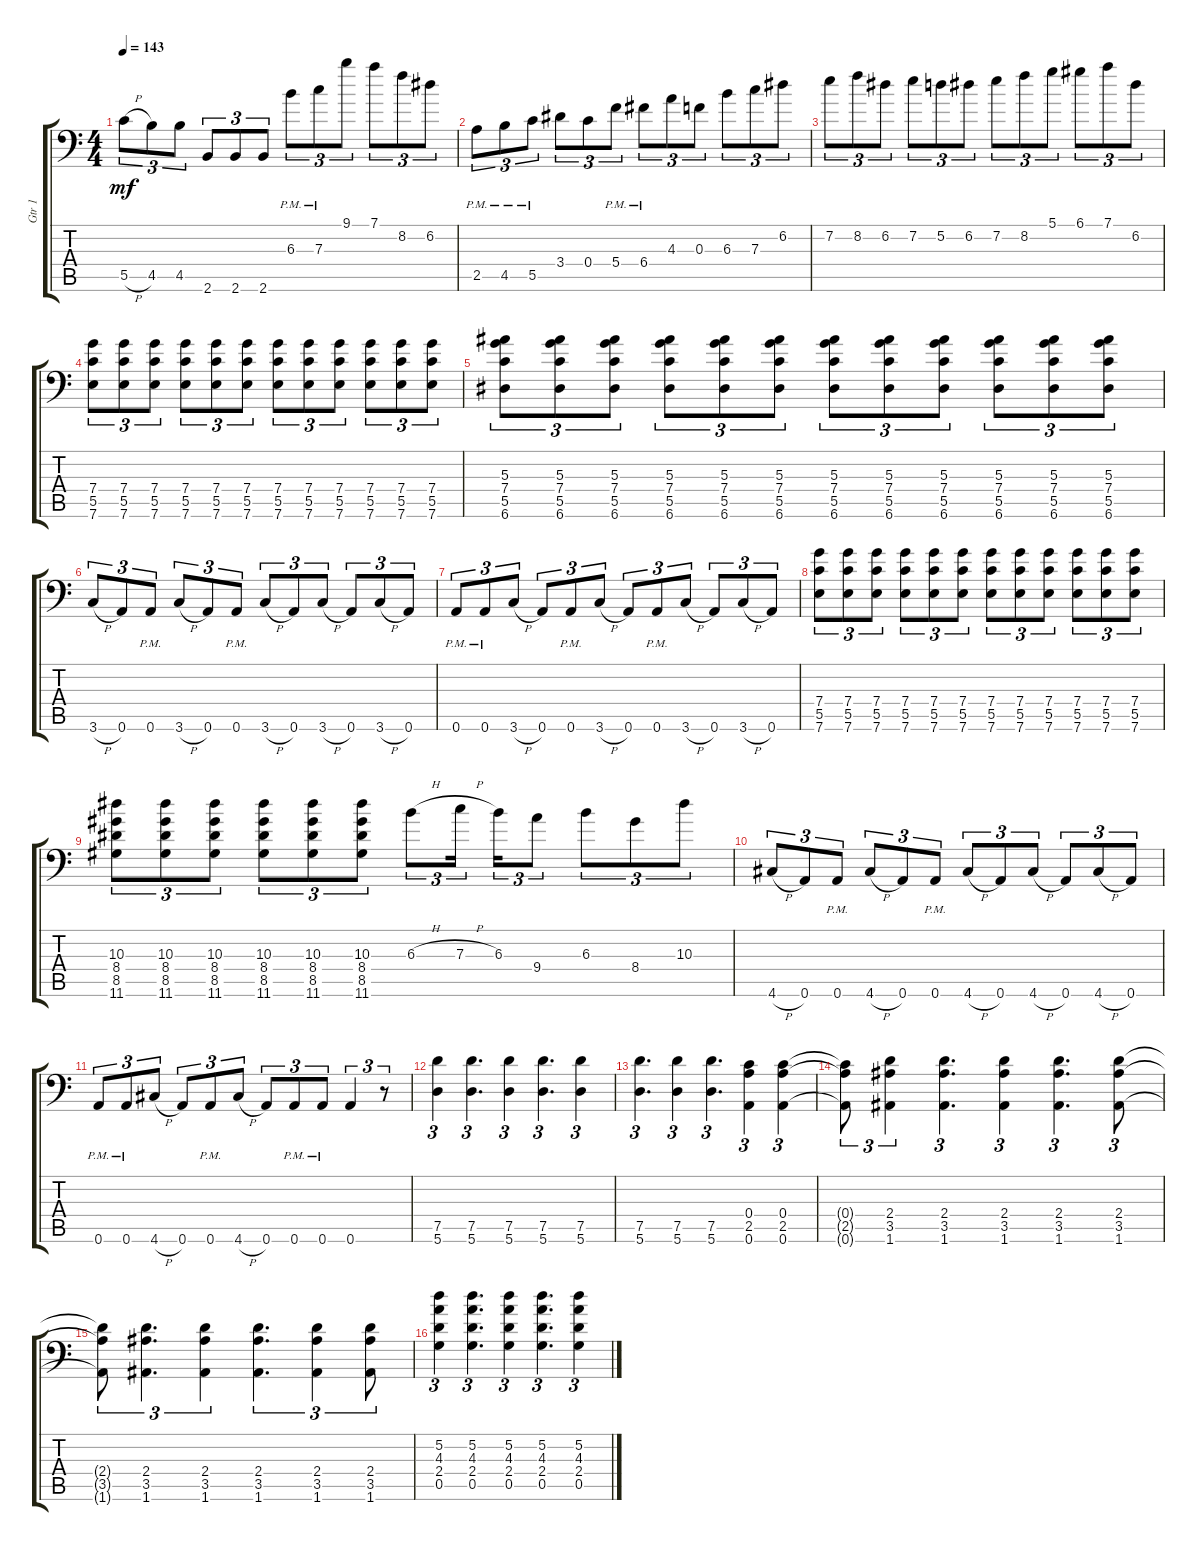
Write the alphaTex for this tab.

\track ("Gtr 1" "Gtr 1") {instrument electricguitarclean}
\staff {score tabs}
\tuning (D4 A3 F3 C3 G2 A1) {hide}
\ts (4 4)
\tempo 143
\clef f4
\ks c
5.5{h}.8{tu (3 2) dy mf} 4.5.8{tu (3 2)} 4.5.8{tu (3 2)} 2.6.8{tu (3 2)} 2.6.8{tu (3 2)} 2.6.8{tu (3 2)} 6.3{pm}.8{tu (3 2)} 7.3{pm}.8{tu (3 2)} 9.1.8{tu (3 2)} 7.1.8{tu (3 2)} 8.2.8{tu (3 2)} 6.2.8{tu (3 2)} |
2.5{pm}.8{tu (3 2)} 4.5{pm}.8{tu (3 2)} 5.5{pm}.8{tu (3 2)} 3.4.8{tu (3 2)} 0.4.8{tu (3 2)} 5.4{pm}.8{tu (3 2)} 6.4{pm}.8{tu (3 2)} 4.3.8{tu (3 2)} 0.3.8{tu (3 2)} 6.3.8{tu (3 2)} 7.3.8{tu (3 2)} 6.2.8{tu (3 2)} |
7.2.8{tu (3 2)} 8.2.8{tu (3 2)} 6.2.8{tu (3 2)} 7.2.8{tu (3 2)} 5.2.8{tu (3 2)} 6.2.8{tu (3 2)} 7.2.8{tu (3 2)} 8.2.8{tu (3 2)} 5.1.8{tu (3 2)} 6.1.8{tu (3 2)} 7.1.8{tu (3 2)} 6.2.8{tu (3 2)} |
(7.4 5.5 7.6).8{tu (3 2)} (7.4 5.5 7.6).8{tu (3 2)} (7.4 5.5 7.6).8{tu (3 2)} (7.4 5.5 7.6).8{tu (3 2)} (7.4 5.5 7.6).8{tu (3 2)} (7.4 5.5 7.6).8{tu (3 2)} (7.4 5.5 7.6).8{tu (3 2)} (7.4 5.5 7.6).8{tu (3 2)} (7.4 5.5 7.6).8{tu (3 2)} (7.4 5.5 7.6).8{tu (3 2)} (7.4 5.5 7.6).8{tu (3 2)} (7.4 5.5 7.6).8{tu (3 2)} |
(5.3 7.4 5.5 6.6).8{tu (3 2)} (5.3 7.4 5.5 6.6).8{tu (3 2)} (5.3 7.4 5.5 6.6).8{tu (3 2)} (5.3 7.4 5.5 6.6).8{tu (3 2)} (5.3 7.4 5.5 6.6).8{tu (3 2)} (5.3 7.4 5.5 6.6).8{tu (3 2)} (5.3 7.4 5.5 6.6).8{tu (3 2)} (5.3 7.4 5.5 6.6).8{tu (3 2)} (5.3 7.4 5.5 6.6).8{tu (3 2)} (5.3 7.4 5.5 6.6).8{tu (3 2)} (5.3 7.4 5.5 6.6).8{tu (3 2)} (5.3 7.4 5.5 6.6).8{tu (3 2)} |
3.6{h}.8{tu (3 2)} 0.6.8{tu (3 2)} 0.6{pm}.8{tu (3 2)} 3.6{h}.8{tu (3 2)} 0.6.8{tu (3 2)} 0.6{pm}.8{tu (3 2)} 3.6{h}.8{tu (3 2)} 0.6.8{tu (3 2)} 3.6{h}.8{tu (3 2)} 0.6.8{tu (3 2)} 3.6{h}.8{tu (3 2)} 0.6.8{tu (3 2)} |
0.6{pm}.8{tu (3 2)} 0.6{pm}.8{tu (3 2)} 3.6{h}.8{tu (3 2)} 0.6.8{tu (3 2)} 0.6{pm}.8{tu (3 2)} 3.6{h}.8{tu (3 2)} 0.6.8{tu (3 2)} 0.6{pm}.8{tu (3 2)} 3.6{h}.8{tu (3 2)} 0.6.8{tu (3 2)} 3.6{h}.8{tu (3 2)} 0.6.8{tu (3 2)} |
(7.4 5.5 7.6).8{tu (3 2)} (7.4 5.5 7.6).8{tu (3 2)} (7.4 5.5 7.6).8{tu (3 2)} (7.4 5.5 7.6).8{tu (3 2)} (7.4 5.5 7.6).8{tu (3 2)} (7.4 5.5 7.6).8{tu (3 2)} (7.4 5.5 7.6).8{tu (3 2)} (7.4 5.5 7.6).8{tu (3 2)} (7.4 5.5 7.6).8{tu (3 2)} (7.4 5.5 7.6).8{tu (3 2)} (7.4 5.5 7.6).8{tu (3 2)} (7.4 5.5 7.6).8{tu (3 2)} |
(10.3 8.4 8.5 11.6).8{tu (3 2)} (10.3 8.4 8.5 11.6).8{tu (3 2)} (10.3 8.4 8.5 11.6).8{tu (3 2)} (10.3 8.4 8.5 11.6).8{tu (3 2)} (10.3 8.4 8.5 11.6).8{tu (3 2)} (10.3 8.4 8.5 11.6).8{tu (3 2)} 6.3{h}.8{tu (3 2)} 7.3{h}.16{tu (3 2) beam splitsecondary} 6.3.16{tu (3 2)} 9.4.8{tu (3 2)} 6.3.8{tu (3 2)} 8.4.8{tu (3 2)} 10.3.8{tu (3 2)} |
4.6{h}.8{tu (3 2)} 0.6.8{tu (3 2)} 0.6{pm}.8{tu (3 2)} 4.6{h}.8{tu (3 2)} 0.6.8{tu (3 2)} 0.6{pm}.8{tu (3 2)} 4.6{h}.8{tu (3 2)} 0.6.8{tu (3 2)} 4.6{h}.8{tu (3 2)} 0.6.8{tu (3 2)} 4.6{h}.8{tu (3 2)} 0.6.8{tu (3 2)} |
0.6{pm}.8{tu (3 2)} 0.6{pm}.8{tu (3 2)} 4.6{h}.8{tu (3 2)} 0.6.8{tu (3 2)} 0.6{pm}.8{tu (3 2)} 4.6{h}.8{tu (3 2)} 0.6.8{tu (3 2)} 0.6{pm}.8{tu (3 2)} 0.6{pm}.8{tu (3 2)} 0.6.4{tu (3 2)} r.8{tu (3 2)} |
(7.5 5.6).4{tu (3 2)} (7.5 5.6).4{d tu (3 2)} (7.5 5.6).4{tu (3 2)} (7.5 5.6).4{d tu (3 2)} (7.5 5.6).4{tu (3 2)} |
(7.5 5.6).4{d tu (3 2)} (7.5 5.6).4{tu (3 2)} (7.5 5.6).4{d tu (3 2)} (0.4 2.5 0.6).4{tu (3 2)} (0.4 2.5 0.6).4{tu (3 2)} |
(0.4{t} 2.5{t} 0.6{t}).8{tu (3 2)} (2.4 3.5 1.6).4{tu (3 2)} (2.4 3.5 1.6).4{d tu (3 2)} (2.4 3.5 1.6).4{tu (3 2)} (2.4 3.5 1.6).4{d tu (3 2)} (2.4 3.5 1.6).8{tu (3 2)} |
(2.4{t} 3.5{t} 1.6{t}).8{tu (3 2)} (2.4 3.5 1.6).4{d tu (3 2)} (2.4 3.5 1.6).4{tu (3 2)} (2.4 3.5 1.6).4{d tu (3 2)} (2.4 3.5 1.6).4{tu (3 2)} (2.4 3.5 1.6).8{tu (3 2)} |
(5.2 4.3 2.4 0.5).4{tu (3 2)} (5.2 4.3 2.4 0.5).4{d tu (3 2)} (5.2 4.3 2.4 0.5).4{tu (3 2)} (5.2 4.3 2.4 0.5).4{d tu (3 2)} (5.2 4.3 2.4 0.5).4{tu (3 2)}
